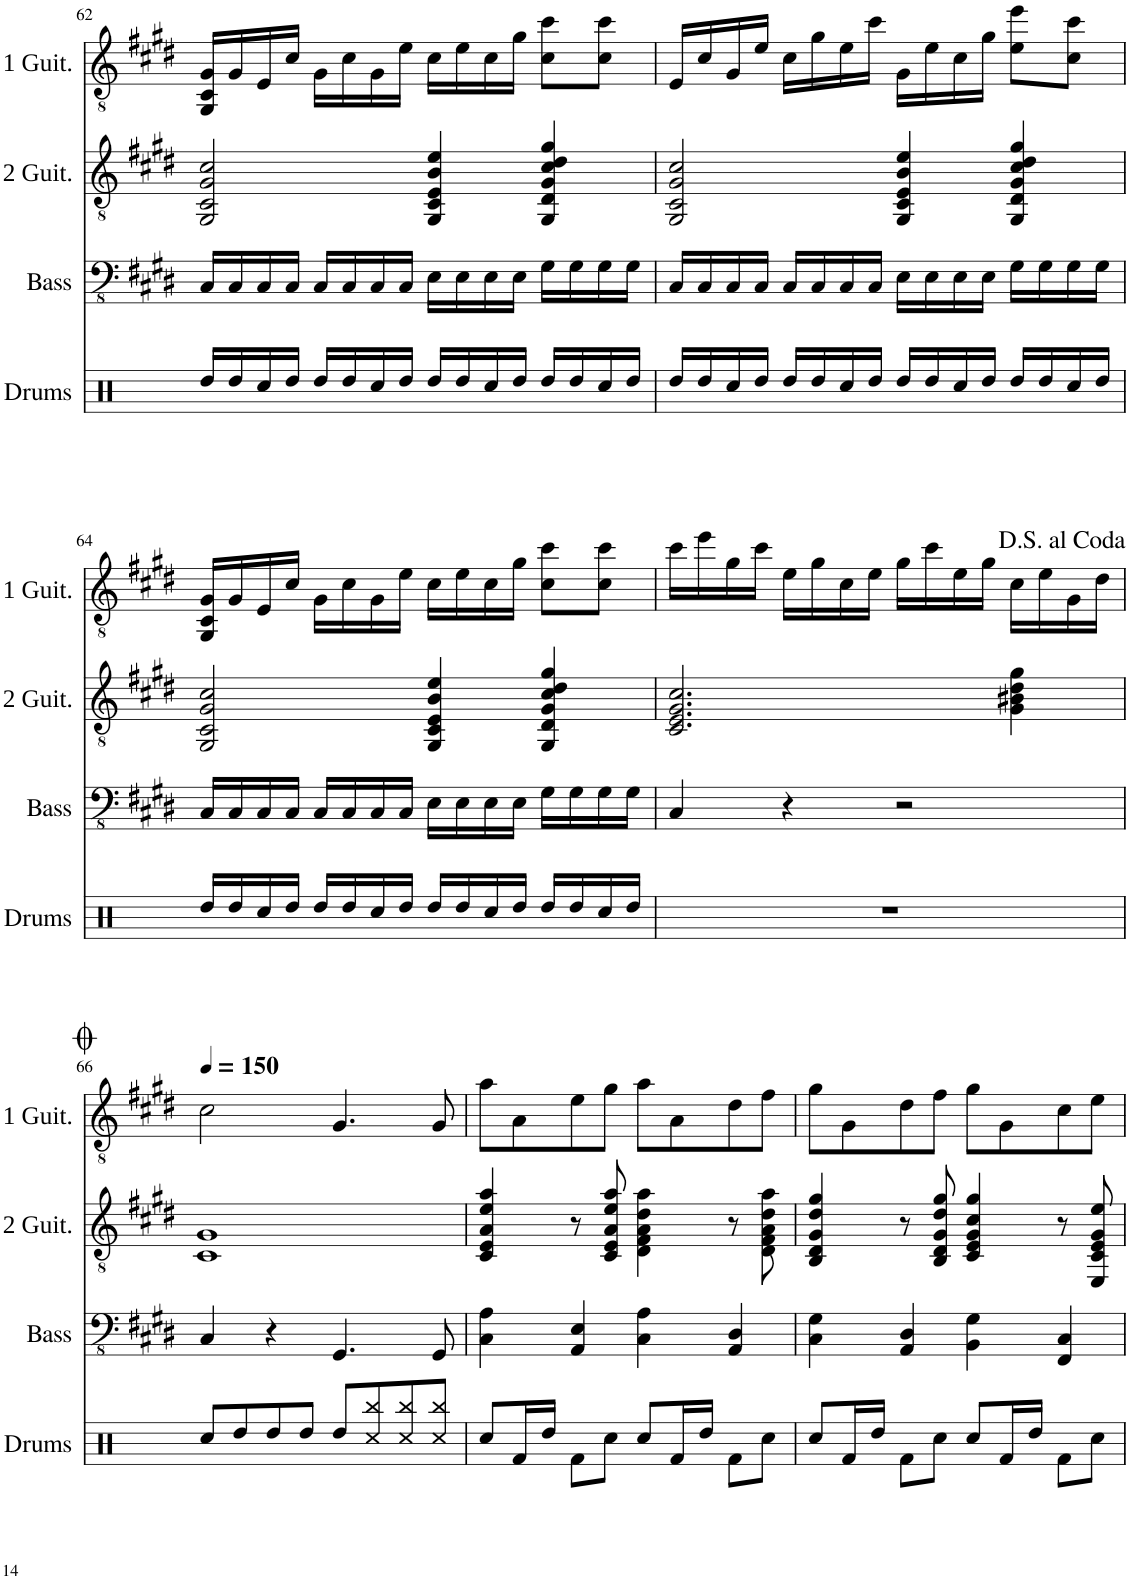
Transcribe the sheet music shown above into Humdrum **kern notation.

**kern	**kern	**kern
*part3	*part2	*part1
*staff3	*staff2	*staff1
*I"Bass Guitar	*I"Second Guitar	*I"First Guitar
*I'Bass	*I'2 Guit.	*I'1 Guit.
!!LO:PB:g=z
*clefFv4	*clefGv2	*clefGv2
*k[f#c#g#d#]	*k[f#c#g#d#]	*k[f#c#g#d#]
*M4/4	*M4/4	*M4/4
=62	=62	=62
16CC#/LL	2GG#/ 2C#/ 2G#/ 2c#/	16GG#/ 16C#/ 16G#/LL
16CC#/	.	16G#/
16CC#/	.	16E/
16CC#/JJ	.	16c#/JJ
16CC#/LL	.	16G#\LL
16CC#/	.	16c#\
16CC#/	.	16G#\
16CC#/JJ	.	16e\JJ
16EE\LL	4GG#/ 4C#/ 4E/ 4B/ 4e/	16c#\LL
16EE\	.	16e\
16EE\	.	16c#\
16EE\JJ	.	16g#\JJ
16GG#\LL	4GG#/ 4D#/ 4G#/ 4c#/ 4d#/ 4g#/	8c#\ 8cc#\L
16GG#\	.	.
16GG#\	.	8c#\ 8cc#\J
16GG#\JJ	.	.
=63	=63	=63
16CC#/LL	2GG#/ 2C#/ 2G#/ 2c#/	16E/LL
16CC#/	.	16c#/
16CC#/	.	16G#/
16CC#/JJ	.	16e/JJ
16CC#/LL	.	16c#\LL
16CC#/	.	16g#\
16CC#/	.	16e\
16CC#/JJ	.	16cc#\JJ
16EE\LL	4GG#/ 4C#/ 4E/ 4B/ 4e/	16G#\LL
16EE\	.	16e\
16EE\	.	16c#\
16EE\JJ	.	16g#\JJ
16GG#\LL	4GG#/ 4D#/ 4G#/ 4c#/ 4d#/ 4g#/	8e\ 8ee\L
16GG#\	.	.
16GG#\	.	8c#\ 8cc#\J
16GG#\JJ	.	.
!!LO:LB:g=z
=64	=64	=64
16CC#/LL	2GG#/ 2C#/ 2G#/ 2c#/	16GG#/ 16C#/ 16G#/LL
16CC#/	.	16G#/
16CC#/	.	16E/
16CC#/JJ	.	16c#/JJ
16CC#/LL	.	16G#\LL
16CC#/	.	16c#\
16CC#/	.	16G#\
16CC#/JJ	.	16e\JJ
16EE\LL	4GG#/ 4C#/ 4E/ 4B/ 4e/	16c#\LL
16EE\	.	16e\
16EE\	.	16c#\
16EE\JJ	.	16g#\JJ
16GG#\LL	4GG#/ 4D#/ 4G#/ 4c#/ 4d#/ 4g#/	8c#\ 8cc#\L
16GG#\	.	.
16GG#\	.	8c#\ 8cc#\J
16GG#\JJ	.	.
=65	=65	=65
4CC#/	2.C#/ 2.E/ 2.G#/ 2.c#/	16cc#\LL
.	.	16ee\
.	.	16g#\
.	.	16cc#\JJ
4r	.	16e\LL
.	.	16g#\
.	.	16c#\
.	.	16e\JJ
2r	.	16g#\LL
.	.	16cc#\
.	.	16e\
.	.	16g#\JJ
.	4G#\ 4B#X\ 4d#\ 4g#\	16c#\LL
.	.	16e\
.	.	16G#\
.	.	16d#\JJ
!!LO:LB:g=z
=66	=66	=66
*	*	*MM150
4CC#/	1C# 1G#	2c#\
4r	.	.
4.GGG#/	.	4.G#/
8GGG#/	.	8G#/
=67	=67	=67
4CC#\ 4AA\	4C#/ 4E/ 4A/ 4e/ 4a/	8a\L
.	.	8A\
4AAA/ 4EE/	8r	8e\
.	8C#/ 8E/ 8A/ 8e/ 8a/	8g#\J
4CC#\ 4AA\	4D#\ 4F#\ 4A\ 4d#\ 4a\	8a\L
.	.	8A\
4AAA/ 4DD#/	8r	8d#\
.	8D#\ 8F#\ 8A\ 8d#\ 8a\	8f#\J
=68	=68	=68
4CC#\ 4GG#\	4BB/ 4D#/ 4G#/ 4d#/ 4g#/	8g#\L
.	.	8G#\
4AAA/ 4DD#/	8r	8d#\
.	8BB/ 8D#/ 8G#/ 8d#/ 8g#/	8f#\J
4BBB\ 4GG#\	4C#/ 4E/ 4G#/ 4c#/ 4g#/	8g#\L
.	.	8G#\
4FFF#/ 4CC#/	8r	8c#\
.	8EE/ 8C#/ 8E/ 8G#/ 8e/	8e\J
=	=	=
*-	*-	*-
